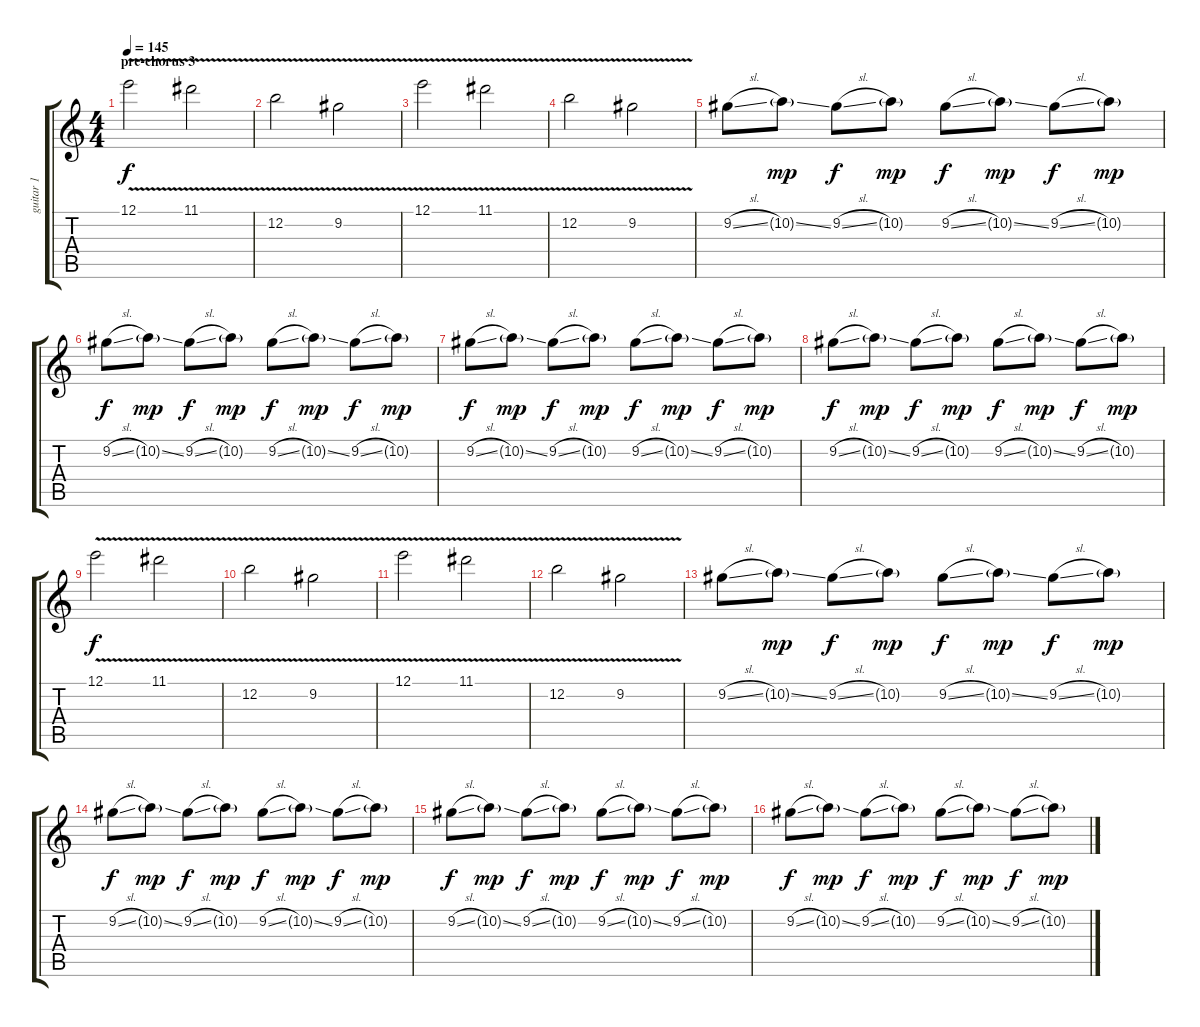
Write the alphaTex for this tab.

\track ("guitar 1" "guitar 1") {instrument electricguitarjazz}
\staff {score tabs}
\tuning (E4 B3 G3 D3 A2 E2) {hide}
\ts (4 4)
\section ("" "pre-chorus 3")
\tempo 145
\clef g2
\ks c
12.1{v}.2{dy f volume 16 instrument overdrivenguitar} 11.1{v}.2 |
12.2{v}.2 9.2{v}.2 |
12.1{v}.2 11.1{v}.2 |
12.2{v}.2 9.2{v}.2 |
9.2{sl}.8{volume 11 balance 0} 10.2{ss g}.8{dy mp} 9.2{sl}.8{dy f} 10.2{g}.8{dy mp} 9.2{sl}.8{dy f} 10.2{ss g}.8{dy mp} 9.2{sl}.8{dy f} 10.2{g}.8{dy mp} |
9.2{sl}.8{dy f} 10.2{ss g}.8{dy mp} 9.2{sl}.8{dy f} 10.2{g}.8{dy mp} 9.2{sl}.8{dy f} 10.2{ss g}.8{dy mp} 9.2{sl}.8{dy f} 10.2{g}.8{dy mp} |
9.2{sl}.8{dy f} 10.2{ss g}.8{dy mp} 9.2{sl}.8{dy f} 10.2{g}.8{dy mp} 9.2{sl}.8{dy f} 10.2{ss g}.8{dy mp} 9.2{sl}.8{dy f} 10.2{g}.8{dy mp} |
9.2{sl}.8{dy f} 10.2{ss g}.8{dy mp} 9.2{sl}.8{dy f} 10.2{g}.8{dy mp} 9.2{sl}.8{dy f} 10.2{ss g}.8{dy mp} 9.2{sl}.8{dy f} 10.2{g}.8{dy mp} |
12.1{v}.2{dy f volume 16 balance 11} 11.1{v}.2 |
12.2{v}.2 9.2{v}.2 |
12.1{v}.2 11.1{v}.2 |
12.2{v}.2 9.2{v}.2 |
9.2{sl}.8{volume 11 balance 0} 10.2{ss g}.8{dy mp} 9.2{sl}.8{dy f} 10.2{g}.8{dy mp} 9.2{sl}.8{dy f} 10.2{ss g}.8{dy mp} 9.2{sl}.8{dy f} 10.2{g}.8{dy mp} |
9.2{sl}.8{dy f} 10.2{ss g}.8{dy mp} 9.2{sl}.8{dy f} 10.2{g}.8{dy mp} 9.2{sl}.8{dy f} 10.2{ss g}.8{dy mp} 9.2{sl}.8{dy f} 10.2{g}.8{dy mp} |
9.2{sl}.8{dy f} 10.2{ss g}.8{dy mp} 9.2{sl}.8{dy f} 10.2{g}.8{dy mp} 9.2{sl}.8{dy f} 10.2{ss g}.8{dy mp} 9.2{sl}.8{dy f} 10.2{g}.8{dy mp} |
9.2{sl}.8{dy f} 10.2{ss g}.8{dy mp} 9.2{sl}.8{dy f} 10.2{g}.8{dy mp} 9.2{sl}.8{dy f} 10.2{ss g}.8{dy mp} 9.2{sl}.8{dy f} 10.2{g}.8{dy mp}
